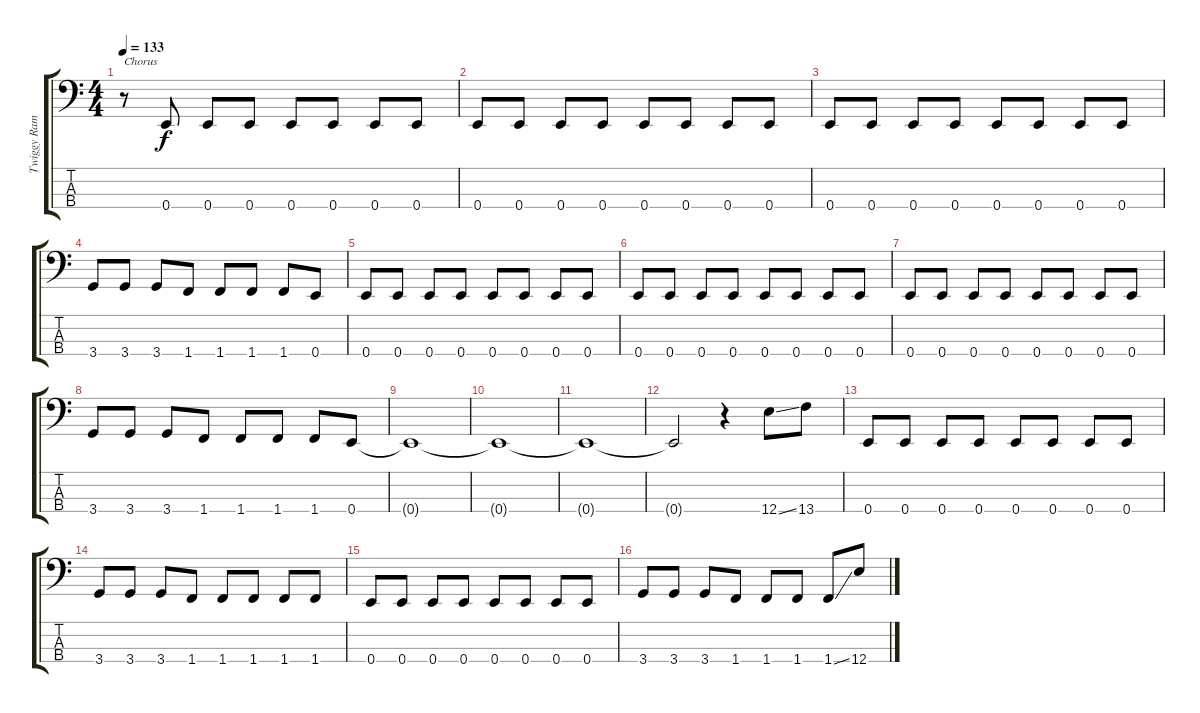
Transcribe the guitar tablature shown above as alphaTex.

\track ("Twiggy Ramirez" "Twiggy Ram") {instrument electricbassfinger}
\staff {score tabs}
\tuning (G2 D2 A1 E1) {hide}
\ts (4 4)
\tempo 133
\clef f4
\ks c
r.8{txt "Chorus" dy f} 0.4.8 0.4.8 0.4.8 0.4.8 0.4.8 0.4.8 0.4.8 |
0.4.8 0.4.8 0.4.8 0.4.8 0.4.8 0.4.8 0.4.8 0.4.8 |
0.4.8 0.4.8 0.4.8 0.4.8 0.4.8 0.4.8 0.4.8 0.4.8 |
3.4.8 3.4.8 3.4.8 1.4.8 1.4.8 1.4.8 1.4.8 0.4.8 |
0.4.8 0.4.8 0.4.8 0.4.8 0.4.8 0.4.8 0.4.8 0.4.8 |
0.4.8 0.4.8 0.4.8 0.4.8 0.4.8 0.4.8 0.4.8 0.4.8 |
0.4.8 0.4.8 0.4.8 0.4.8 0.4.8 0.4.8 0.4.8 0.4.8 |
3.4.8 3.4.8 3.4.8 1.4.8 1.4.8 1.4.8 1.4.8 0.4.8 |
0.4{t}.1 |
0.4{t}.1 |
0.4{t}.1 |
0.4{t}.2 r.4 12.4{ss}.8 13.4.8 |
0.4.8 0.4.8 0.4.8 0.4.8 0.4.8 0.4.8 0.4.8 0.4.8 |
3.4.8 3.4.8 3.4.8 1.4.8 1.4.8 1.4.8 1.4.8 1.4.8 |
0.4.8 0.4.8 0.4.8 0.4.8 0.4.8 0.4.8 0.4.8 0.4.8 |
3.4.8 3.4.8 3.4.8 1.4.8 1.4.8 1.4.8 1.4{ss}.8 12.4.8
